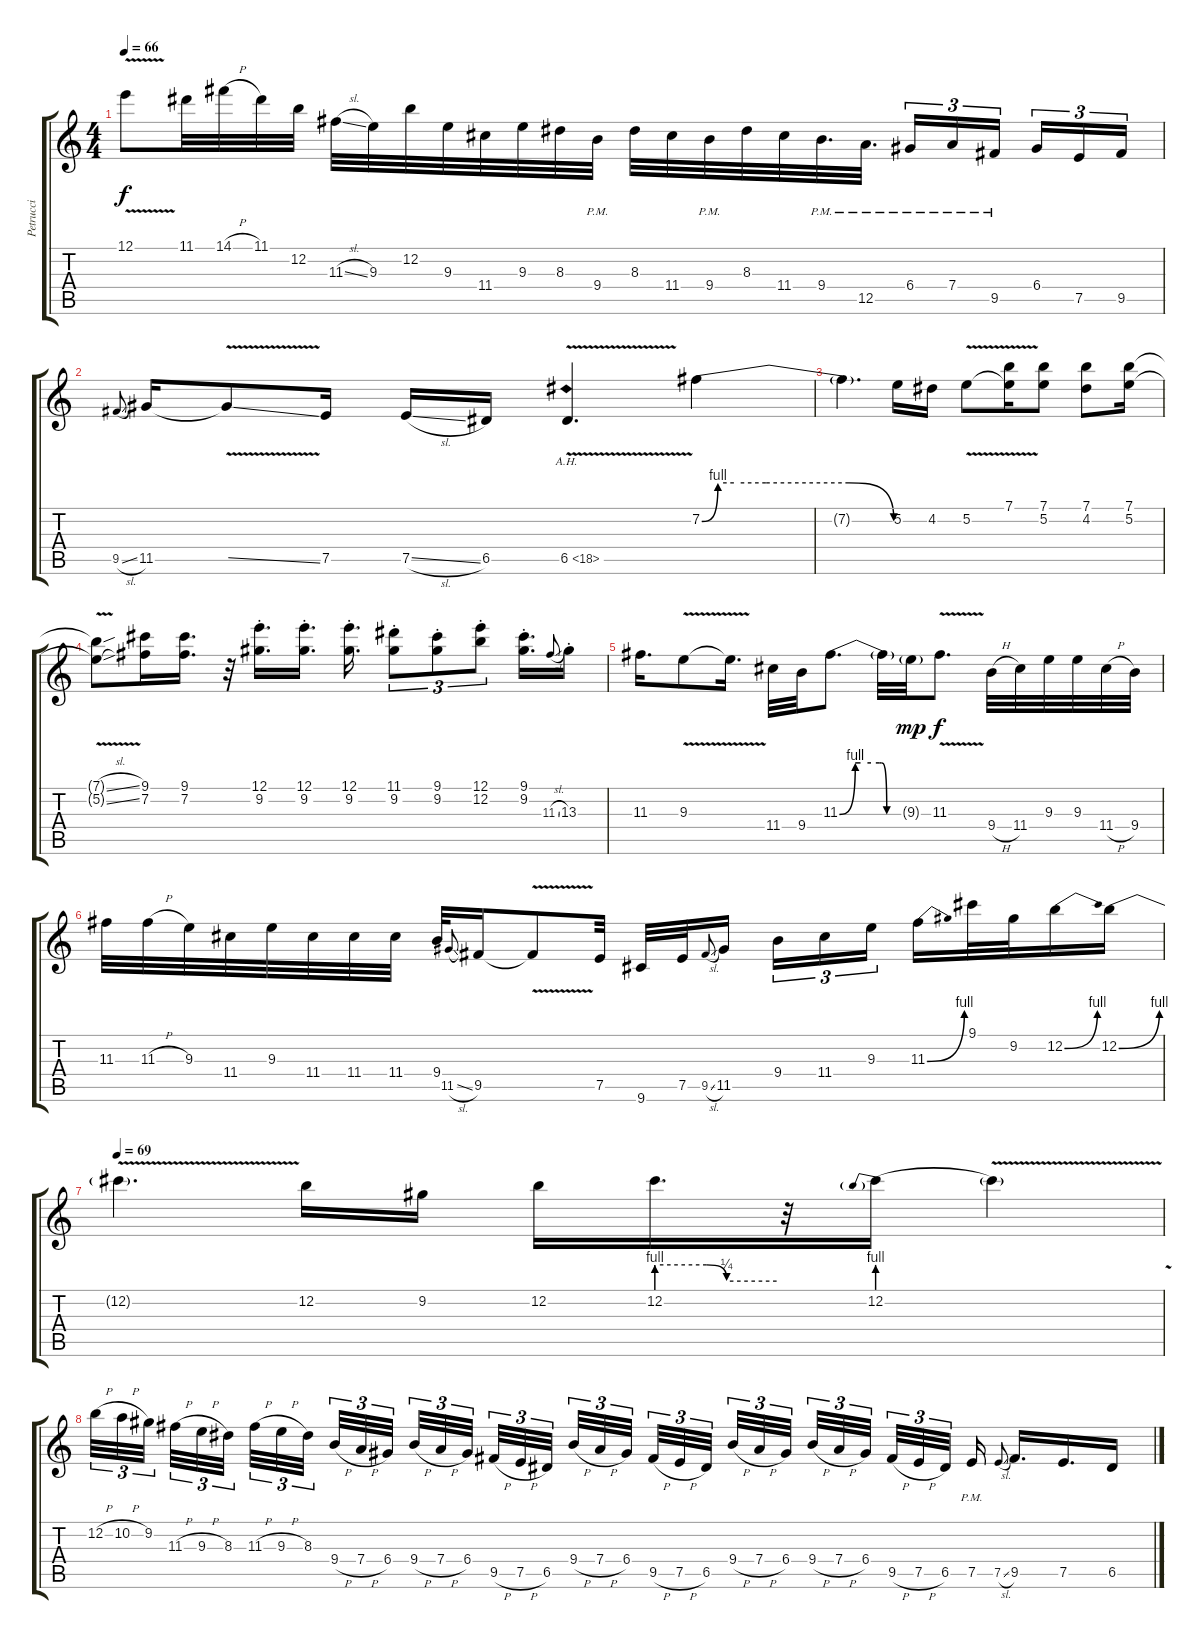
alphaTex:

\track ("Petrucci" "Petrucci") {instrument overdrivenguitar}
\staff {score tabs}
\tuning (E4 B3 G3 D3 A2 E2) {hide}
\ts (4 4)
\tempo 66
\clef g2
\ks c
12.1{v}.8{dy f} 11.1.32 14.1{h}.32 11.1.32 12.2.32 11.3{sl}.32 9.3.32 12.2.32 9.3.32 11.4.32 9.3.32 8.3.32 9.4{pm}.32 8.3.32 11.4.32 9.4{pm}.32 8.3.32 11.4.32 9.4{pm}.32{d} 12.5{pm}.32{d} 6.4{pm}.16{tu (3 2)} 7.4{pm}.16{tu (3 2)} 9.5{pm}.16{tu (3 2) beam splitsecondary} 6.4.16{tu (3 2)} 7.5.16{tu (3 2)} 9.5.16{tu (3 2)} |
9.5{sl}.8{gr onbeat} 11.5.16 11.5{v ss t}.8 7.5.16 7.5{sl}.16 6.5.16 6.5{ah 12 v}.4{d} 7.2{be (custom 0 0 5 4 10 4 20 4 46 4 60 0)}.4 |
7.2{t}.4{d} 5.2.16 4.2.16 5.2{v}.8 (7.1 5.2{t}).16 (7.1 5.2).8 (7.1 4.2).8 (7.1 5.2).16 |
(7.1{v sl t} 5.2{v sl t}).8 (9.1 7.2).16 (9.1 7.2).16{d} r.32 (12.1{st} 9.2{st}).16{d} (12.1{st} 9.2{st}).16{d} (12.1{st} 9.2{st}).16{d} (11.1{st} 9.2{st}).8{tu (3 2)} (9.1{st} 9.2{st}).8{tu (3 2)} (12.1{st} 12.2{st}).8{tu (3 2)} (9.1{st} 9.2{st}).16{d} 11.3{sl}.8{gr onbeat} 13.3{st}.16 |
11.3.16{d} 9.3{v}.8 9.3{t}.16{d} 11.4.32 9.4.32 11.3{be (custom 0 0 15 4 20 4 30 4 38 4 40 4 45 0 50 0 60 0)}.8{d} 11.3{t}.32 9.3{g}.32{dy mp} 11.3{v}.8{d dy f} 9.4{h}.32 11.4.32 9.3.32 9.3.32 11.4{h}.32 9.4.32 |
11.3.32 11.3{h}.32 9.3.32 11.4.32 9.3.32 11.4.32 11.4.32 11.4.32 9.4.32 11.5{sl}.8{gr onbeat} 9.5.16 9.5{v t}.8 7.5.32 9.6.32 7.5.32 9.5{sl}.8{gr onbeat} 11.5.16{beam splitsecondary} 9.4.16{tu (3 2)} 11.4.16{tu (3 2)} 9.3.16{tu (3 2)} 11.3{be (bend 0 0 60 4)}.16 9.1.32 9.2.32 12.2{be (bend 0 0 60 4)}.16 12.2{be (bend 0 0 60 4)}.16 |
\tempo 69
12.2{v t}.4{d} 12.2.16 9.2.16 12.2.16 12.2{be (custom 0 4 25 4 35 1 60 1)}.16{d} r.32 12.2{be (prebend 0 4 60 4)}.16 12.2{v t}.4 |
12.2{h}.32{tu (3 2)} 10.2{h}.32{tu (3 2)} 9.2.32{tu (3 2) beam splitsecondary} 11.3{h}.32{tu (3 2)} 9.3{h}.32{tu (3 2)} 8.3.32{tu (3 2) beam splitsecondary} 11.3{h}.32{tu (3 2)} 9.3{h}.32{tu (3 2)} 8.3.32{tu (3 2) beam splitsecondary} 9.4{h}.32{tu (3 2)} 7.4{h}.32{tu (3 2)} 6.4.32{tu (3 2)} 9.4{h}.32{tu (3 2)} 7.4{h}.32{tu (3 2)} 6.4.32{tu (3 2) beam splitsecondary} 9.5{h}.32{tu (3 2)} 7.5{h}.32{tu (3 2)} 6.5.32{tu (3 2) beam splitsecondary} 9.4{h}.32{tu (3 2)} 7.4{h}.32{tu (3 2)} 6.4.32{tu (3 2) beam splitsecondary} 9.5{h}.32{tu (3 2)} 7.5{h}.32{tu (3 2)} 6.5.32{tu (3 2)} 9.4{h}.32{tu (3 2)} 7.4{h}.32{tu (3 2)} 6.4.32{tu (3 2) beam splitsecondary} 9.4{h}.32{tu (3 2)} 7.4{h}.32{tu (3 2)} 6.4.32{tu (3 2) beam splitsecondary} 9.5{h}.32{tu (3 2)} 7.5{h}.32{tu (3 2)} 6.5.32{tu (3 2) beam splitsecondary} 7.5{pm}.16 7.5{sl}.8{gr onbeat} 9.5.16{d} 7.5.16{d} 6.5.16
